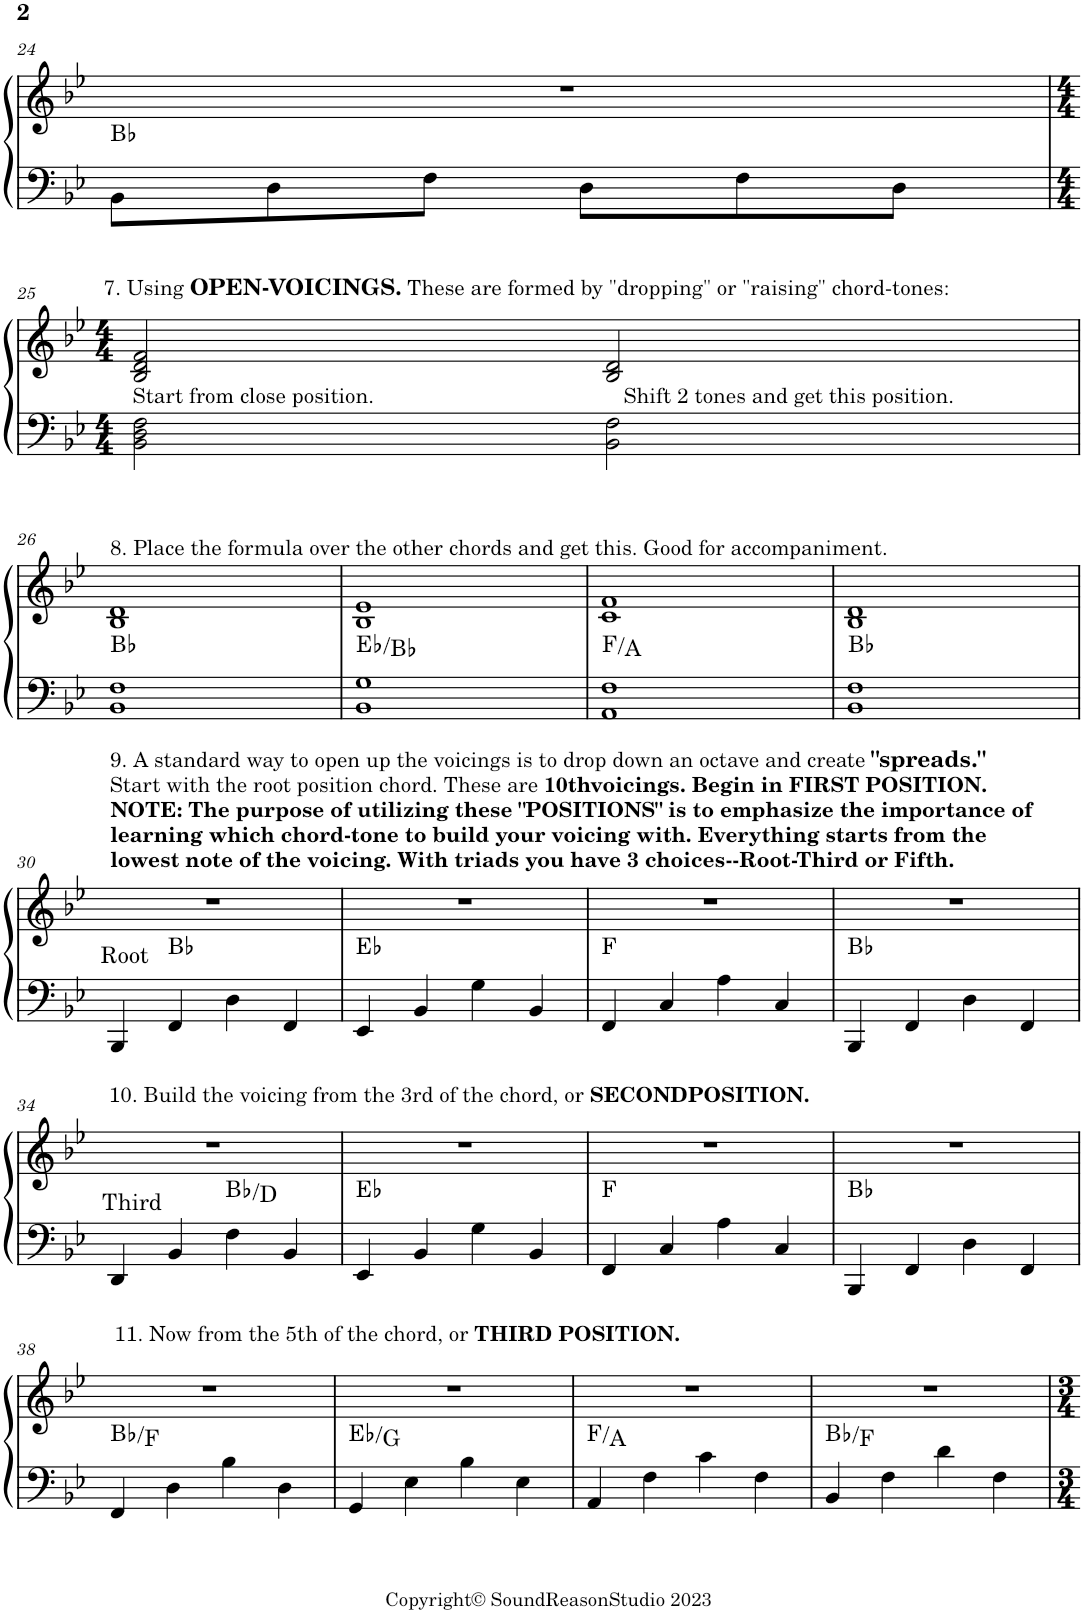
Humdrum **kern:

**kern	**kern	**harte
*part1	*part1	*part1
*staff2	*staff1	*
*I"Piano	*	*
*I'Pno.	*	*
!!LO:PB:g=z
*clefF4	*clefG2	*
*k[b-e-]	*k[b-e-]	*
*M6/8	*M6/8	*
=24	=24	=24
8BB-\L	2.r	Bb:maj
8D\	.	.
8F\J	.	.
8D\L	.	.
8F\	.	.
8D\J	.	.
!!LO:LB:g=z
=25	=25	=25
*M4/4	*M4/4	*
!	!LO:TX:a:t=7. Using	!
!	!LO:TX:a:B:t=OPEN-VOICINGS.	!
!	!LO:TX:a:t=These are formed by "dropping" or "raising" chord-tones&colon;	!
!LO:TX:a:t=Start from close position.                                           Shift 2 tones and get this position.	!	!
2BB-\ 2D\ 2F\	2B-/ 2d/ 2f/	.
2BB-\ 2F\	2B-/ 2d/	.
!!LO:LB:g=z
=26	=26	=26
!	!LO:TX:a:t=8. Place the formula over the other chords and get this. Good for accompaniment.	!
1BB- 1F	1B- 1d	Bb:maj
=27	=27	=27
1BB- 1G	1B- 1e-	Eb:maj/5
=28	=28	=28
1AA 1F	1c 1f	F:maj/3
=29	=29	=29
1BB- 1F	1B- 1d	Bb:maj
!!LO:LB:g=z
=30	=30	=30
!	!LO:TX:a:t=9. A standard way to open up the voicings is to drop down an octave and create	!
!	!LO:TX:a:B:t="spreads."	!
!	!LO:TX:a:t=Start with the root position chord. These are	!
!	!LO:TX:a:B:t=10thvoicings. Begin in FIRST POSITION.	!
!	!LO:TX:a:t=NOTE&colon; The purpose of utilizing these "POSITIONS" is to emphasize the importance of	!
!	!LO:TX:a:t=learning which chord-tone to build your voicing with. Everything starts from the	!
!	!LO:TX:a:t=lowest note of the voicing. With triads you have 3 choices--Root-Third or Fifth.	!
!	!	!LO:H:kt=Root
*	*^	*
4BBB-/	1r	4ryy	N
4FF/	.	2.ryy	Bb:maj
4D\	.	.	.
4FF/	.	.	.
*	*v	*v	*
=31	=31	=31
4EE-/	1r	Eb:maj
4BB-/	.	.
4G\	.	.
4BB-/	.	.
=32	=32	=32
4FF/	1r	F:maj
4C/	.	.
4A\	.	.
4C/	.	.
=33	=33	=33
4BBB-/	1r	Bb:maj
4FF/	.	.
4D\	.	.
4FF/	.	.
!!LO:LB:g=z
=34	=34	=34
!	!LO:TX:a:t=10. Build the voicing from the 3rd of the chord, or	!
!	!LO:TX:a:B:t=SECONDPOSITION.	!LO:H:kt=Third
*	*^	*
4DD/	1r	2ryy	N
4BB-/	.	.	.
4F\	.	2ryy	Bb:maj/3
4BB-/	.	.	.
*	*v	*v	*
=35	=35	=35
4EE-/	1r	Eb:maj
4BB-/	.	.
4G\	.	.
4BB-/	.	.
=36	=36	=36
4FF/	1r	F:maj
4C/	.	.
4A\	.	.
4C/	.	.
=37	=37	=37
4BBB-/	1r	Bb:maj
4FF/	.	.
4D\	.	.
4FF/	.	.
!!LO:LB:g=z
=38	=38	=38
!	!LO:TX:a:t=11. Now from the 5th of the chord, or	!
!	!LO:TX:a:B:t=THIRD POSITION.	!
4FF/	1r	Bb:maj/5
4D\	.	.
4B-\	.	.
4D\	.	.
=39	=39	=39
4GG/	1r	Eb:maj/3
4E-\	.	.
4B-\	.	.
4E-\	.	.
=40	=40	=40
4AA/	1r	F:maj/3
4F\	.	.
4c\	.	.
4F\	.	.
=41	=41	=41
4BB-/	1r	Bb:maj/5
4F\	.	.
4d\	.	.
4F\	.	.
=	=	=
*-	*-	*-
